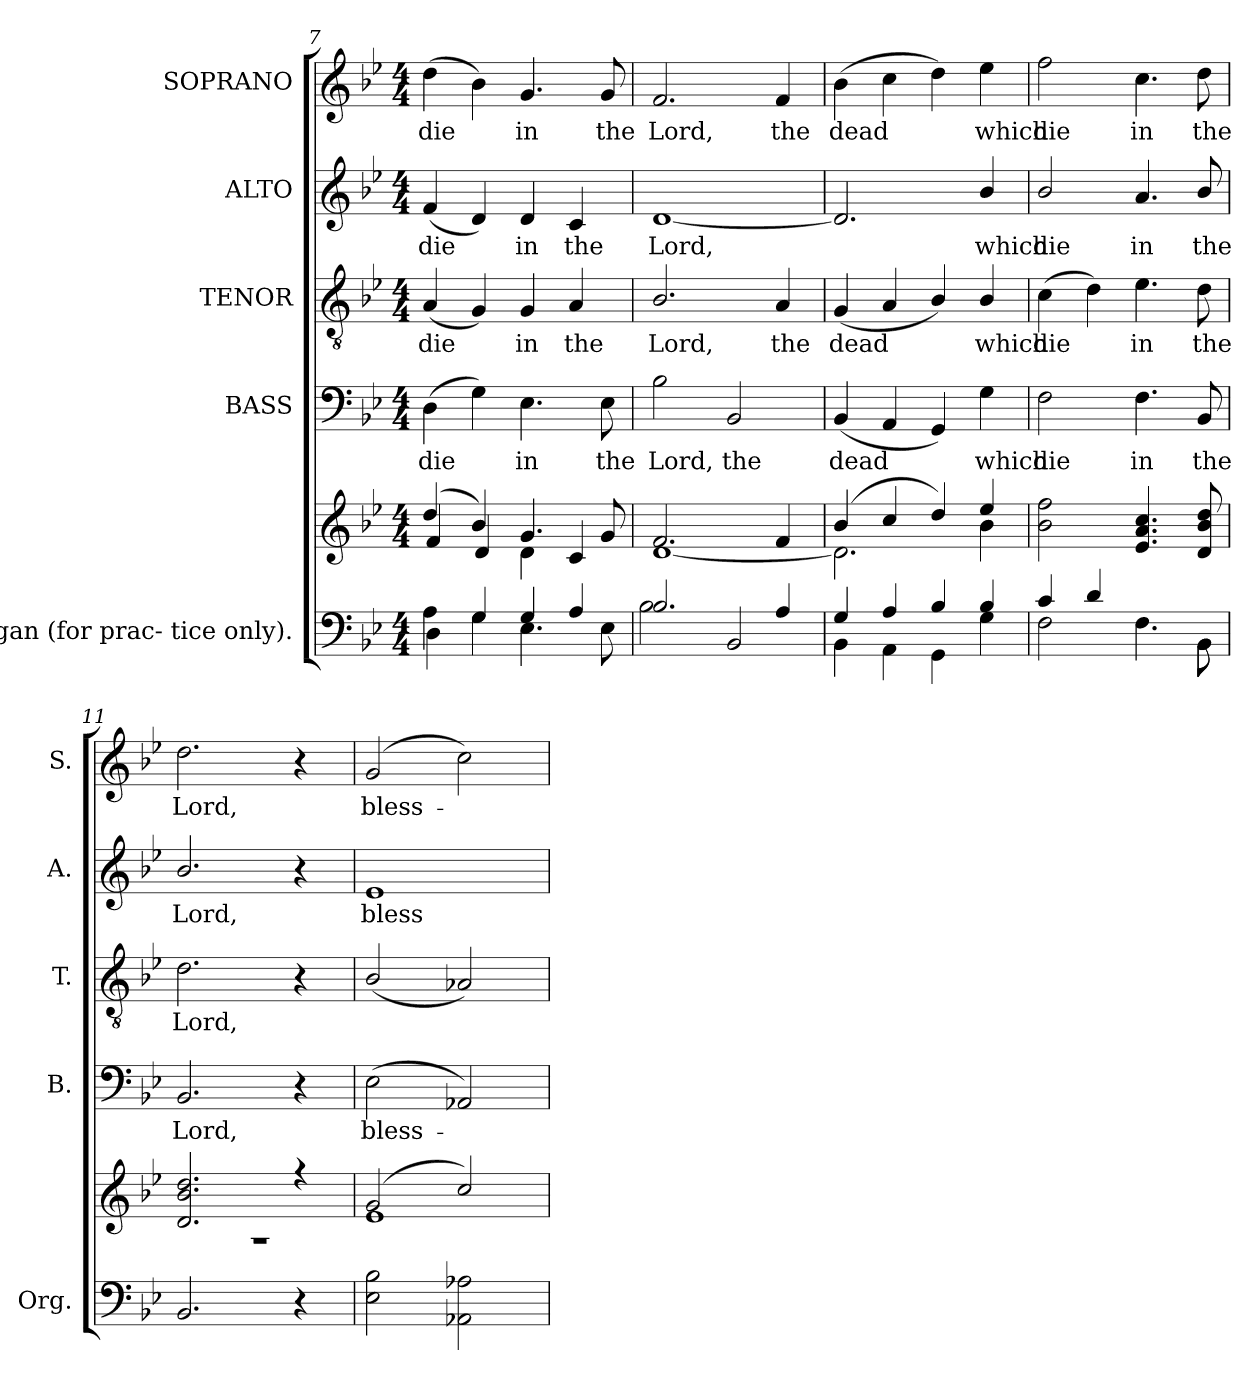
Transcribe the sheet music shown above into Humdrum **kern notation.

**kern	**kern	**kern	**text	**kern	**text	**kern	**text	**kern	**text
*part5	*part5	*part4	*part4	*part3	*part3	*part2	*part2	*part1	*part1
*staff6	*staff5	*staff4	*staff4	*staff3	*staff3	*staff2	*staff2	*staff1	*staff1
*I"Organ (for prac- tice only).	*	*I"BASS	*	*I"TENOR	*	*I"ALTO	*	*I"SOPRANO	*
*I'Org.	*	*I'B.	*	*I'T.	*	*I'A.	*	*I'S.	*
*clefF4	*clefG2	*clefF4	*	*clefGv2	*	*clefG2	*	*clefG2	*
*	*	*	*	*ITrd7c12	*	*	*	*	*
*k[b-e-]	*k[b-e-]	*k[b-e-]	*	*k[b-e-]	*	*k[b-e-]	*	*k[b-e-]	*
*B-:	*B-:	*B-:	*	*B-:	*	*B-:	*	*B-:	*
*M4/4	*M4/4	*M4/4	*	*M4/4	*	*M4/4	*	*M4/4	*
=7	=7	=7	=7	=7	=7	=7	=7	=7	=7
*^	*^	*	*	*	*	*	*	*	*
!	!	!	!	!	!LO:LY:b:color=#000000	!	!	!	!	!	!
!	!	!	!	!	!	!	!LO:LY:b:color=#000000	!	!	!	!
!	!	!	!	!	!	!	!	!	!LO:LY:b:color=#000000	!	!
!	!	!	!	!	!	!	!	!	!	!	!LO:LY:b:color=#000000
4Ai\	4Di\	(4ddi/	4fi/	(4Di\	die	(4AAi/	die	(4fi/	die	(4ddi\	die
4Gi/	4Gi\	4b-i/)	4di/	4Gi\)	.	4GGi/)	.	4di/)	.	4b-i\)	.
!	!	!	!	!	!LO:LY:b:color=#000000	!	!	!	!	!	!
!	!	!	!	!	!	!	!LO:LY:b:color=#000000	!	!	!	!
!	!	!	!	!	!	!	!	!	!LO:LY:b:color=#000000	!	!
!	!	!	!	!	!	!	!	!	!	!	!LO:LY:b:color=#000000
4Gi/	4.E-i\	4.gi/	4di\	4.E-i\	in	4GGi/	in	4di/	in	4.gi/	in
!	!	!	!	!	!	!	!LO:LY:b:color=#000000	!	!	!	!
!	!	!	!	!	!	!	!	!	!LO:LY:b:color=#000000	!	!
4Ai/	.	.	4ci/	.	.	4AAi/	the	4ci/	the	.	.
!	!	!	!	!	!LO:LY:b:color=#000000	!	!	!	!	!	!
!	!	!	!	!	!	!	!	!	!	!	!LO:LY:b:color=#000000
.	8E-i\	8gi/	.	8E-i\	the	.	.	.	.	8gi/	the
=8	=8	=8	=8	=8	=8	=8	=8	=8	=8	=8	=8
!	!	!	!	!	!LO:LY:b:color=#000000	!	!	!	!	!	!
!	!	!	!	!	!	!	!LO:LY:b:color=#000000	!	!	!	!
!	!	!	!	!	!	!	!	!	!LO:LY:b:color=#000000	!	!
!	!	!	!	!	!	!	!	!	!	!	!LO:LY:b:color=#000000
2.B-i/	2B-i\	2.fi/	[1di	2B-i\	Lord,	2.BB-i/	Lord,	[1di	Lord,	2.fi/	Lord,
!	!	!	!	!	!LO:LY:b:color=#000000	!	!	!	!	!	!
.	2BB-i/	.	.	2BB-i/	the	.	.	.	.	.	.
!	!	!	!	!	!	!	!LO:LY:b:color=#000000	!	!	!	!
!	!	!	!	!	!	!	!	!	!	!	!LO:LY:b:color=#000000
4Ai/	.	4fi/	.	.	.	4AAi/	the	.	.	4fi/	the
!!LO:LB:g=z
=9	=9	=9	=9	=9	=9	=9	=9	=9	=9	=9	=9
!	!	!	!	!	!LO:LY:b:color=#000000	!	!	!	!	!	!
!	!	!	!	!	!	!	!LO:LY:b:color=#000000	!	!	!	!
!	!	!	!	!	!	!	!	!	!	!	!LO:LY:b:color=#000000
4Gi/	4BB-i\	(4b-i/	2.di\]	(4BB-i/	dead	(4GGi/	dead	2.di/]	.	(4b-i\	dead
4Ai/	4AAi\	4cci/	.	4AAi/	.	4AAi/	.	.	.	4cci\	.
4B-i/	4GGi\	4ddi/)	.	4GGi/)	.	4BB-i/)	.	.	.	4ddi\)	.
!	!	!	!	!	!LO:LY:b:color=#000000	!	!	!	!	!	!
!	!	!	!	!	!	!	!LO:LY:b:color=#000000	!	!	!	!
!	!	!	!	!	!	!	!	!	!LO:LY:b:color=#000000	!	!
!	!	!	!	!	!	!	!	!	!	!	!LO:LY:b:color=#000000
4B-i/	4Gi\	4ee-i/	4b-i\	4Gi\	which	4BB-i/	which	4b-i/	which	4ee-i\	which
*	*	*v	*v	*	*	*	*	*	*	*	*
=10	=10	=10	=10	=10	=10	=10	=10	=10	=10	=10
*	*	*^	*	*	*	*	*	*	*	*
!	!	!	!	!	!LO:LY:b:color=#000000	!	!	!	!	!	!
*	*	*v	*v	*	*	*	*	*	*	*	*
*	*	*^	*	*	*	*	*	*	*	*
!	!	!	!	!	!	!	!LO:LY:b:color=#000000	!	!	!	!
*	*	*v	*v	*	*	*	*	*	*	*	*
*	*	*^	*	*	*	*	*	*	*	*
!	!	!	!	!	!	!	!	!	!LO:LY:b:color=#000000	!	!
*	*	*v	*v	*	*	*	*	*	*	*	*
*	*	*^	*	*	*	*	*	*	*	*
!	!	!	!	!	!	!	!	!	!	!	!LO:LY:b:color=#000000
*	*	*v	*v	*	*	*	*	*	*	*	*
4ci/	2Fi\	2b-i\ 2ffi	2Fi\	die	(4Ci\	die	2b-i/	die	2ffi\	die
4di/	.	.	.	.	4Di\)	.	.	.	.	.
!	!	!	!	!LO:LY:b:color=#000000	!	!	!	!	!	!
!	!	!	!	!	!	!LO:LY:b:color=#000000	!	!	!	!
!	!	!	!	!	!	!	!	!LO:LY:b:color=#000000	!	!
!	!	!	!	!	!	!	!	!	!	!LO:LY:b:color=#000000
4.Fi\	4.Fi\yy	4.e-i/ 4.ai 4.cci	4.Fi\	in	4.E-i\	in	4.ai/	in	4.cci\	in
!	!	!	!	!LO:LY:b:color=#000000	!	!	!	!	!	!
!	!	!	!	!	!	!LO:LY:b:color=#000000	!	!	!	!
!	!	!	!	!	!	!	!	!LO:LY:b:color=#000000	!	!
!	!	!	!	!	!	!	!	!	!	!LO:LY:b:color=#000000
8BB-i\	8BB-i\	8di/ 8b-i 8ddi	8BB-i/	the	8Di\	the	8b-i/	the	8ddi\	the
*v	*v	*	*	*	*	*	*	*	*	*
=11	=11	=11	=11	=11	=11	=11	=11	=11	=11
*	*^	*	*	*	*	*	*	*	*
*^	*	*	*	*	*	*	*	*	*	*
!	!	!	!	!	!LO:LY:b:color=#000000	!	!	!	!	!	!
*v	*v	*	*	*	*	*	*	*	*	*	*
*^	*	*	*	*	*	*	*	*	*	*
!	!	!	!	!	!	!	!LO:LY:b:color=#000000	!	!	!	!
*v	*v	*	*	*	*	*	*	*	*	*	*
*^	*	*	*	*	*	*	*	*	*	*
!	!	!	!	!	!	!	!	!	!LO:LY:b:color=#000000	!	!
*v	*v	*	*	*	*	*	*	*	*	*	*
*^	*	*	*	*	*	*	*	*	*	*
!	!	!	!	!	!	!	!	!	!	!	!LO:LY:b:color=#000000
*v	*v	*	*	*	*	*	*	*	*	*	*
2.BB-i/	2.di/ 2.b-i 2.ddi	1r	2.BB-i/	Lord,	2.Di\	Lord,	2.b-i/	Lord,	2.ddi\	Lord,
4r	4r	.	4r	.	4r	.	4r	.	4r	.
=12	=12	=12	=12	=12	=12	=12	=12	=12	=12	=12
!	!	!	!	!LO:LY:b:color=#000000	!	!	!	!	!	!
!	!	!	!	!	!	!	!	!LO:LY:b:color=#000000	!	!
!	!	!	!	!	!	!	!	!	!	!LO:LY:b:color=#000000
2E-i\ 2B-i	(2gi/	1e-i	(2E-i\	bless-	(2BB-i/	.	1e-i	bless-	(2gi/	bless-
2AA-Xi\ 2A-Xi	2cci/)	.	2AA-Xi/)	.	2AA-Xi/)	.	.	.	2cci\)	.
*	*v	*v	*	*	*	*	*	*	*	*
=	=	=	=	=	=	=	=	=	=
*-	*-	*-	*-	*-	*-	*-	*-	*-	*-
